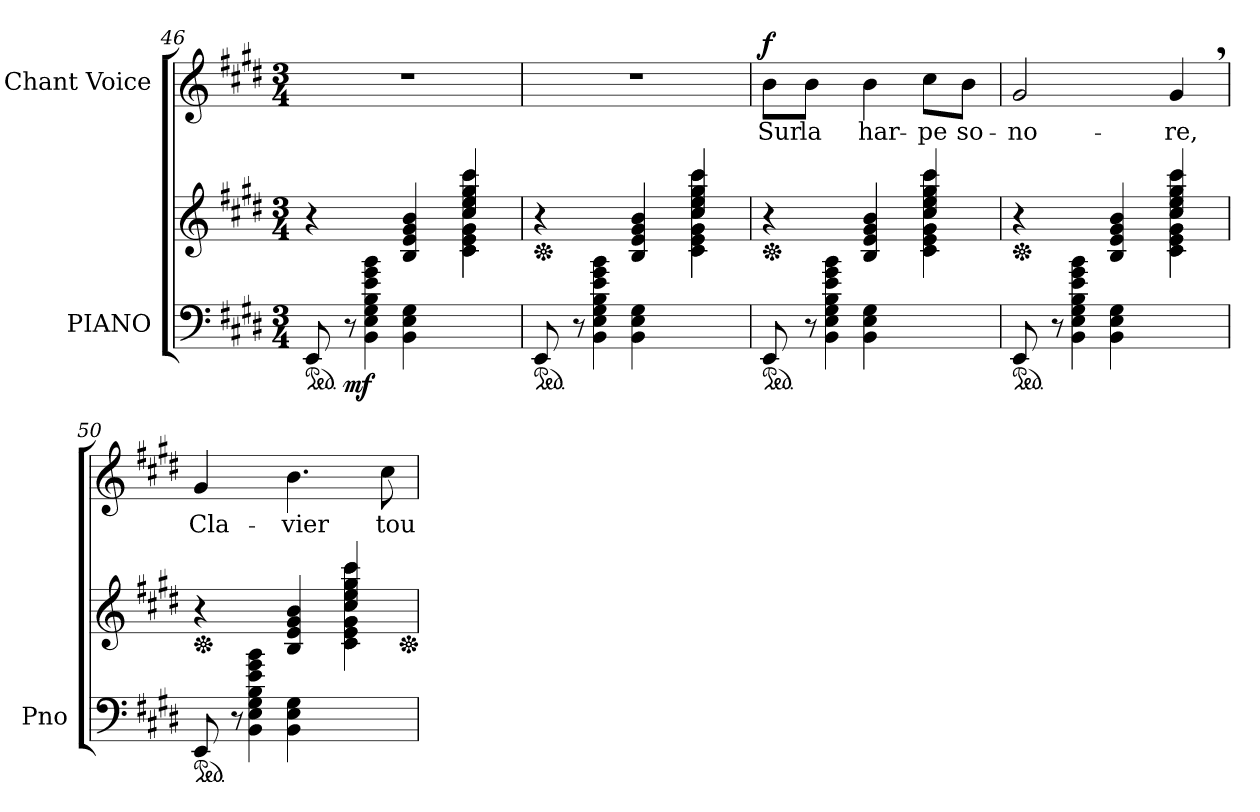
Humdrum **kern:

**kern	**kern	**dynam	**kern	**text	**dynam
*part2	*part2	*part2	*part1	*part1	*part1
*staff3	*staff2	*staff2/3	*staff1	*staff1	*staff1
*I"PIANO	*	*	*I"Chant Voice	*	*
*I'Pno	*	*	*	*	*
*clefF4	*clefG2	*	*clefG2	*	*
*k[f#c#g#d#]	*k[f#c#g#d#]	*	*k[f#c#g#d#]	*	*
*M3/4	*M3/4	*	*M3/4	*	*
*ped	*	*	*	*	*
=46	=46	=46	=46	=46	=46
*^	*^	*	*	*	*
*	*	*	*^	*	*	*	*
8EE/	4ryy	4r	2ryy	2ryy	.	2.r	.	.
!	!	!	!	!	!LO:DY:b=2	!	!	!
8r	.	.	.	.	mf	.	.	.
4BB\ 4E\ 4G#\	4BB 4E 4G# 4B 4e 4g# 4b	4B/ 4e/ 4g#/ 4b/	.	.	.	.	.	.
4ryy	4ryy	4cc#/ 4ee/ 4gg#/ 4ccc#/	4c# 4e 4g# 4cc# 4ee 4gg# 4ccc#	4c#\ 4e\ 4g#\	.	.	.	.
=47	=47	=47	=47	=47	=47	=47	=47	=47
*ped	*	*	*	*	*	*	*	*
*	*	*Xped	*	*	*	*	*	*
8EE/	4ryy	4r	2ryy	2ryy	.	2.r	.	.
8r	.	.	.	.	.	.	.	.
4BB\ 4E\ 4G#\	4BB 4E 4G# 4B 4e 4g# 4b	4B/ 4e/ 4g#/ 4b/	.	.	.	.	.	.
4ryy	4ryy	4cc#/ 4ee/ 4gg#/ 4ccc#/	4c# 4e 4g# 4cc# 4ee 4gg# 4ccc#	4c#\ 4e\ 4g#\	.	.	.	.
=48	=48	=48	=48	=48	=48	=48	=48	=48
*ped	*	*	*	*	*	*	*	*
*	*	*Xped	*	*	*	*	*	*
!	!	!	!	!	!	!	!	!LO:DY:a
8EE/	4ryy	4r	2ryy	2ryy	.	8b\L	Sur	f
8r	.	.	.	.	.	8b\J	la	.
4BB\ 4E\ 4G#\	4BB 4E 4G# 4B 4e 4g# 4b	4B/ 4e/ 4g#/ 4b/	.	.	.	4b\	har-	.
4ryy	4ryy	4cc#/ 4ee/ 4gg#/ 4ccc#/	4c# 4e 4g# 4cc# 4ee 4gg# 4ccc#	4c#\ 4e\ 4g#\	.	8cc#\L	-pe	.
.	.	.	.	.	.	8b\J	so-	.
=49	=49	=49	=49	=49	=49	=49	=49	=49
*ped	*	*	*	*	*	*	*	*
*	*	*Xped	*	*	*	*	*	*
8EE/	4ryy	4r	2ryy	2ryy	.	2g#/	-no-	.
8r	.	.	.	.	.	.	.	.
4BB\ 4E\ 4G#\	4BB 4E 4G# 4B 4e 4g# 4b	4B/ 4e/ 4g#/ 4b/	.	.	.	.	.	.
4ryy	4ryy	4cc#/ 4ee/ 4gg#/ 4ccc#/	4c# 4e 4g# 4cc# 4ee 4gg# 4ccc#	4c#\ 4e\ 4g#\	.	4g#,/	-re,	.
=50	=50	=50	=50	=50	=50	=50	=50	=50
*ped	*	*	*	*	*	*	*	*
*	*	*Xped	*	*	*	*	*	*
8EE/	4ryy	4r	2ryy	2ryy	.	4g#/	Cla-	.
8r	.	.	.	.	.	.	.	.
4BB\ 4E\ 4G#\	4BB 4E 4G# 4B 4e 4g# 4b	4B/ 4e/ 4g#/ 4b/	.	.	.	4.b\	-vier	.
4ryy	4ryy	4cc#/ 4ee/ 4gg#/ 4ccc#/	4c# 4e 4g# 4cc# 4ee 4gg# 4ccc#	4c#\ 4e\ 4g#\	.	.	.	.
.	.	.	.	.	.	8cc#\	tou-	.
*v	*v	*	*	*	*	*	*	*
*	*v	*v	*v	*	*	*	*
*	*Xped	*	*	*	*
=	=	=	=	=	=
*-	*-	*-	*-	*-	*-
